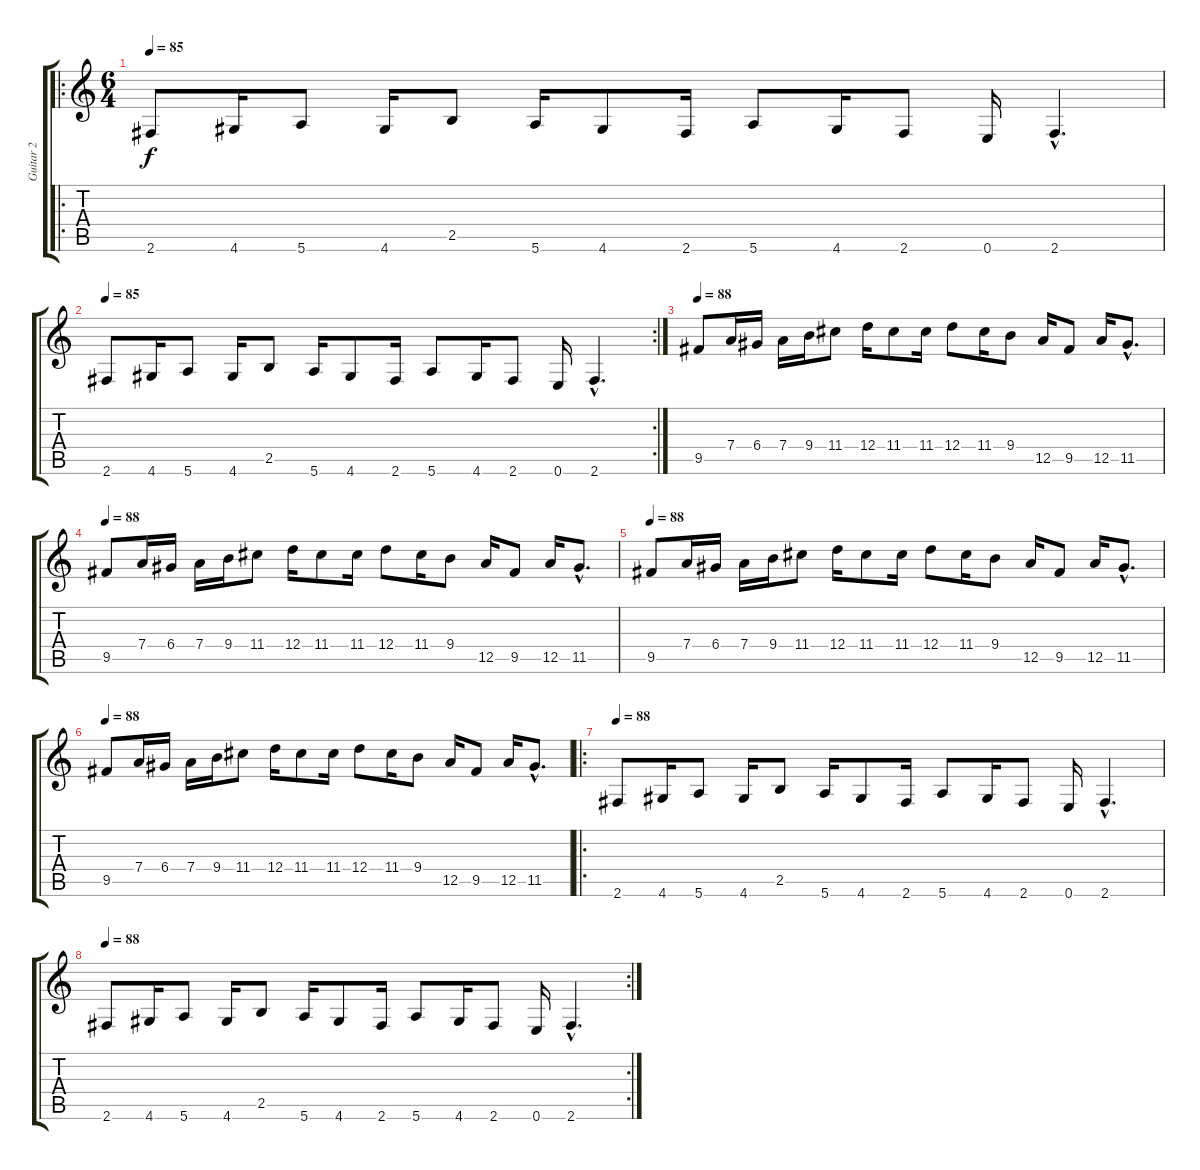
\track ("Guitar 2" "Guitar 2") {instrument distortionguitar}
\staff {score tabs}
\tuning (E4 B3 G3 D3 A2 E2) {hide}
\ro
\ts (6 4)
\tempo 85
\clef g2
\ks c
2.6.8{dy f} 4.6.16 5.6.8 4.6.16 2.5.8 5.6.16 4.6.8 2.6.16 5.6.8 4.6.16 2.6.8 0.6.16 2.6{hac}.4{d} |
\rc 2
\tempo 85
2.6.8 4.6.16 5.6.8 4.6.16 2.5.8 5.6.16 4.6.8 2.6.16 5.6.8 4.6.16 2.6.8 0.6.16 2.6{hac}.4{d} |
\tempo 88
9.5.8 7.4.16 6.4.16 7.4.16 9.4.16 11.4.8 12.4.16 11.4.8 11.4.16 12.4.8 11.4.16 9.4.8 12.5.16 9.5.8 12.5.16 11.5{hac}.8{d} |
\tempo 88
9.5.8 7.4.16 6.4.16 7.4.16 9.4.16 11.4.8 12.4.16 11.4.8 11.4.16 12.4.8 11.4.16 9.4.8 12.5.16 9.5.8 12.5.16 11.5{hac}.8{d} |
\tempo 88
9.5.8 7.4.16 6.4.16 7.4.16 9.4.16 11.4.8 12.4.16 11.4.8 11.4.16 12.4.8 11.4.16 9.4.8 12.5.16 9.5.8 12.5.16 11.5{hac}.8{d} |
\tempo 88
9.5.8 7.4.16 6.4.16 7.4.16 9.4.16 11.4.8 12.4.16 11.4.8 11.4.16 12.4.8 11.4.16 9.4.8 12.5.16 9.5.8 12.5.16 11.5{hac}.8{d} |
\ro
\tempo 88
2.6.8 4.6.16 5.6.8 4.6.16 2.5.8 5.6.16 4.6.8 2.6.16 5.6.8 4.6.16 2.6.8 0.6.16 2.6{hac}.4{d} |
\rc 2
\tempo 88
2.6.8 4.6.16 5.6.8 4.6.16 2.5.8 5.6.16 4.6.8 2.6.16 5.6.8 4.6.16 2.6.8 0.6.16 2.6{hac}.4{d}
